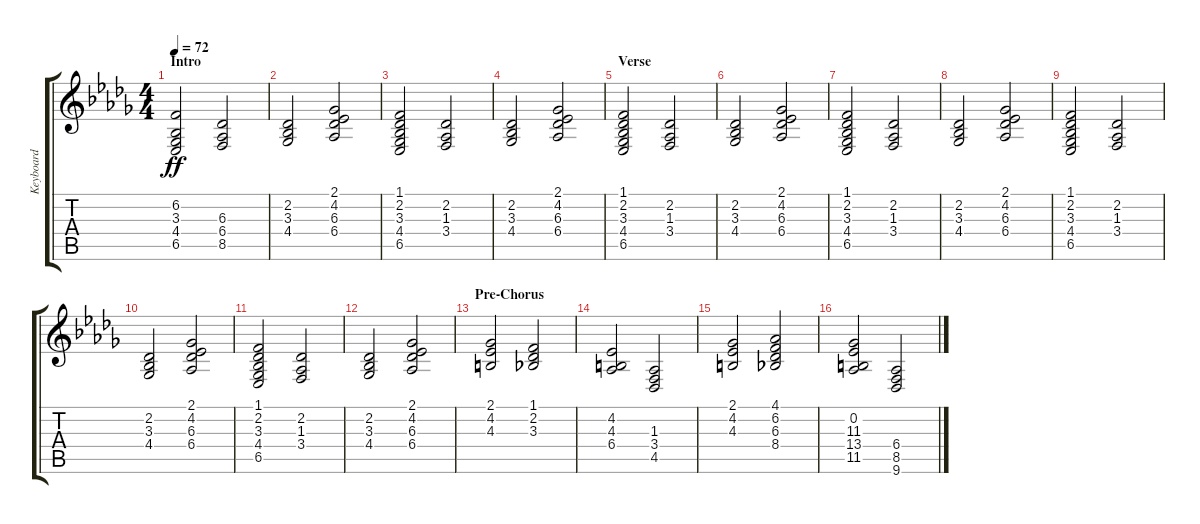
\track ("Keyboard" "Keyboard") {instrument pad2warm}
\staff {score tabs}
\tuning (E4 B3 G3 D3 A2 E2) {hide}
\ts (4 4)
\section ("" "Intro")
\tempo 72
\clef g2
\ks db
(6.2 3.3 4.4 6.5).2{dy ff instrument pad2warm} (6.3 6.4 8.5).2 |
(2.2 3.3 4.4).2 (2.1 4.2 6.3 6.4).2 |
(1.1 2.2 3.3 4.4 6.5).2 (2.2 1.3 3.4).2 |
(2.2 3.3 4.4).2 (2.1 4.2 6.3 6.4).2 |
\section ("" "Verse")
(1.1 2.2 3.3 4.4 6.5).2 (2.2 1.3 3.4).2 |
(2.2 3.3 4.4).2 (2.1 4.2 6.3 6.4).2 |
(1.1 2.2 3.3 4.4 6.5).2 (2.2 1.3 3.4).2 |
(2.2 3.3 4.4).2 (2.1 4.2 6.3 6.4).2 |
(1.1 2.2 3.3 4.4 6.5).2 (2.2 1.3 3.4).2 |
(2.2 3.3 4.4).2 (2.1 4.2 6.3 6.4).2 |
(1.1 2.2 3.3 4.4 6.5).2 (2.2 1.3 3.4).2 |
(2.2 3.3 4.4).2 (2.1 4.2 6.3 6.4).2 |
\section ("" "Pre-Chorus")
(2.1 4.2 4.3).2 (1.1 2.2 3.3).2 |
(4.2 4.3 6.4).2 (1.3 3.4 4.5).2 |
(2.1 4.2 4.3).2 (4.1 6.2 6.3 8.4).2 |
(0.2 11.3 13.4 11.5).2 (6.4 8.5 9.6).2
